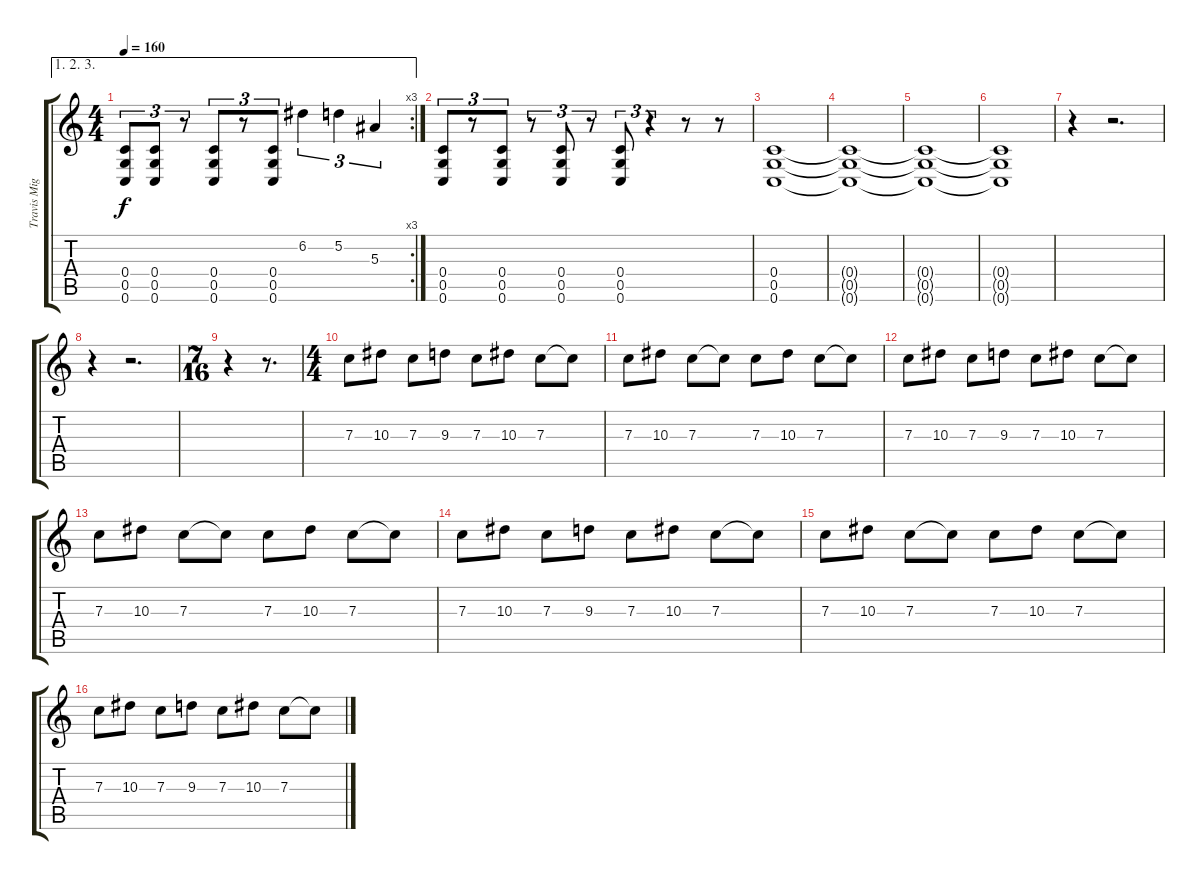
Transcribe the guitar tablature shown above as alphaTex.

\track ("Travis Miguel" "Travis Mig") {instrument overdrivenguitar}
\staff {score tabs}
\tuning (D4 A3 F3 C3 G2 C2) {hide}
\ae (1 2 3)
\rc 3
\ts (4 4)
\tempo 160
\clef g2
\ks c
(0.4 0.5 0.6).8{tu (3 2) dy f} (0.4 0.5 0.6).8{tu (3 2)} r.8{tu (3 2)} (0.4 0.5 0.6).8{tu (3 2)} r.8{tu (3 2)} (0.4 0.5 0.6).8{tu (3 2)} 6.2.4{tu (3 2)} 5.2.4{tu (3 2)} 5.3.4{tu (3 2)} |
(0.4 0.5 0.6).8{tu (3 2)} r.8{tu (3 2)} (0.4 0.5 0.6).8{tu (3 2)} r.8{tu (3 2)} (0.4 0.5 0.6).8{tu (3 2)} r.8{tu (3 2)} (0.4 0.5 0.6).8{tu (3 2)} r.4{tu (3 2)} r.8 r.8 |
(0.4 0.5 0.6).1 |
(0.4{t} 0.5{t} 0.6{t}).1{volume 5} |
(0.4{t} 0.5{t} 0.6{t}).1{volume 4} |
(0.4{t} 0.5{t} 0.6{t}).1{volume 3} |
r.4 r.2{d} |
r.4 r.2{d} |
\ts (7 16)
r.4 r.8{d} |
\ts (4 4)
7.3.8 10.3.8 7.3.8 9.3.8 7.3.8 10.3.8 7.3.8 7.3{t}.8 |
7.3.8 10.3.8 7.3.8 7.3{t}.8 7.3.8 10.3.8 7.3.8 7.3{t}.8 |
7.3.8 10.3.8 7.3.8 9.3.8 7.3.8 10.3.8 7.3.8 7.3{t}.8 |
7.3.8 10.3.8 7.3.8 7.3{t}.8 7.3.8 10.3.8 7.3.8 7.3{t}.8 |
7.3.8 10.3.8 7.3.8 9.3.8 7.3.8 10.3.8 7.3.8 7.3{t}.8 |
7.3.8 10.3.8 7.3.8 7.3{t}.8 7.3.8 10.3.8 7.3.8 7.3{t}.8 |
7.3.8 10.3.8 7.3.8 9.3.8 7.3.8 10.3.8 7.3.8 7.3{t}.8
